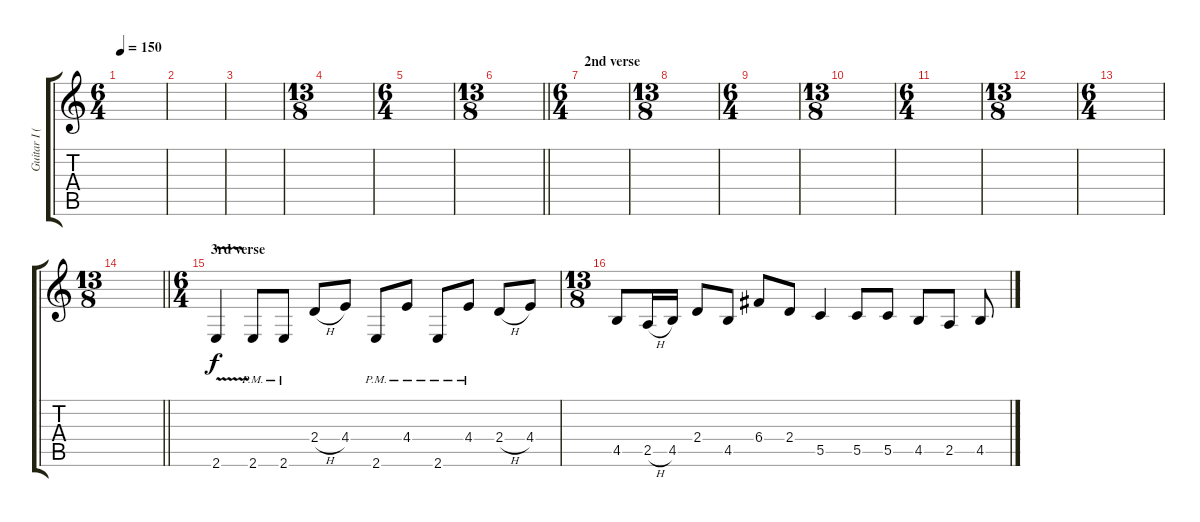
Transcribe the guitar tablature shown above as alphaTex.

\track ("Guitar I (rhytm)" "Guitar I (") {instrument distortionguitar}
\staff {score tabs}
\tuning (D4 A3 F3 C3 G2 D2) {hide}
\ts (6 4)
\tempo 150
\clef g2
\ks c
|
|
|
\ts (13 8)
|
\ts (6 4)
|
\ts (13 8)
\barLineRight lightlight
|
\ts (6 4)
\section ("" "2nd verse")
|
\ts (13 8)
|
\ts (6 4)
|
\ts (13 8)
|
\ts (6 4)
|
\ts (13 8)
|
\ts (6 4)
|
\ts (13 8)
\barLineRight lightlight
|
\ts (6 4)
\section ("" "3rd verse")
2.6{v}.4 2.6{pm}.8 2.6{pm}.8 2.4{h}.8 4.4.8 2.6{pm}.8 4.4{pm}.8 2.6{pm}.8 4.4{pm}.8 2.4{h}.8 4.4.8 |
\ts (13 8)
4.5.8 2.5{h}.16 4.5.16 2.4.8 4.5.8 6.4.8 2.4.8 5.5.4 5.5.8 5.5.8 4.5.8 2.5.8 4.5.8
